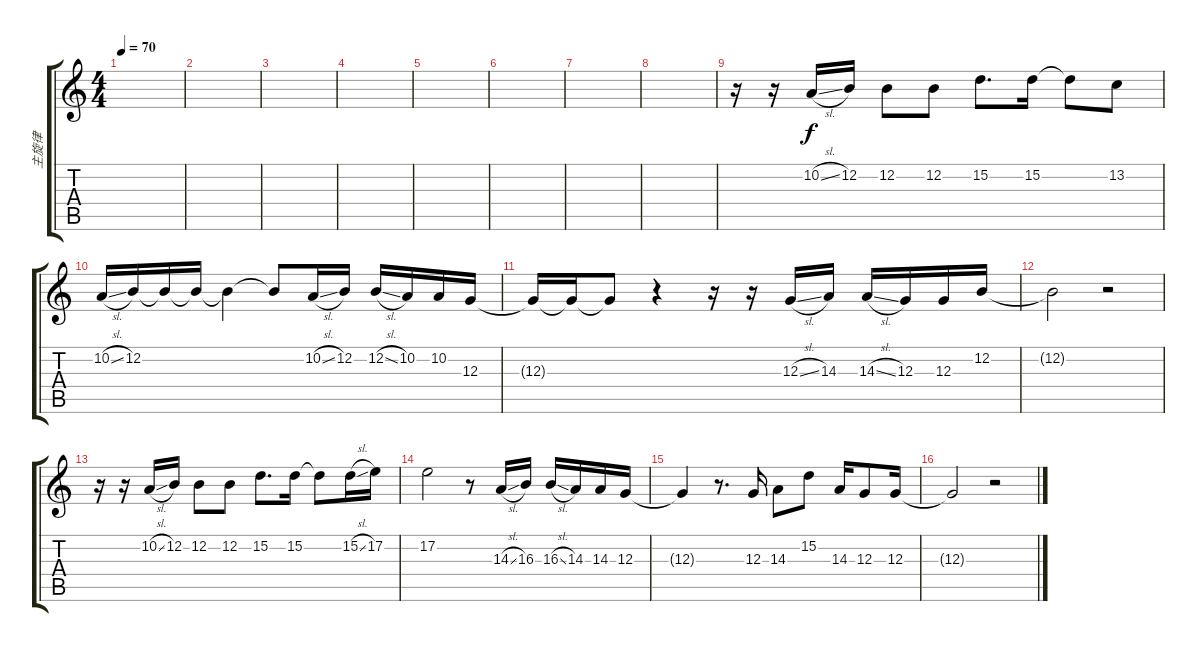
\track ("主旋律" "主旋律") {instrument tangoaccordion}
\staff {score tabs}
\tuning (E4 B3 G3 D3 A2 E2) {hide}
\ts (4 4)
\tempo 70
\clef g2
\ks c
|
|
|
|
|
|
|
|
r.16 r.16 10.2{sl}.16 12.2.16 12.2.8 12.2.8 15.2.8{d} 15.2.16 15.2{t}.8 13.2.8 |
10.2{sl}.16 12.2.16 12.2{t}.16 12.2{t}.16 12.2{t}.4 12.2{t}.8 10.2{sl}.16 12.2.16 12.2{sl}.16 10.2.16 10.2.16 12.3.16 |
12.3{t}.16 12.3{t}.16 12.3{t}.8 r.4 r.16 r.16 12.3{sl}.16 14.3.16 14.3{sl}.16 12.3.16 12.3.16 12.2.16 |
12.2{t}.2 r.2 |
r.16 r.16 10.2{sl}.16 12.2.16 12.2.8 12.2.8 15.2.8{d} 15.2.16 15.2{t}.8 15.2{sl}.16 17.2.16 |
17.2.2 r.8 14.3{sl}.16 16.3.16 16.3{sl}.16 14.3.16 14.3.16 12.3.16 |
12.3{t}.4 r.8{d} 12.3.16 14.3.8 15.2.8 14.3.16 12.3.8 12.3.16 |
12.3{t}.2 r.2
